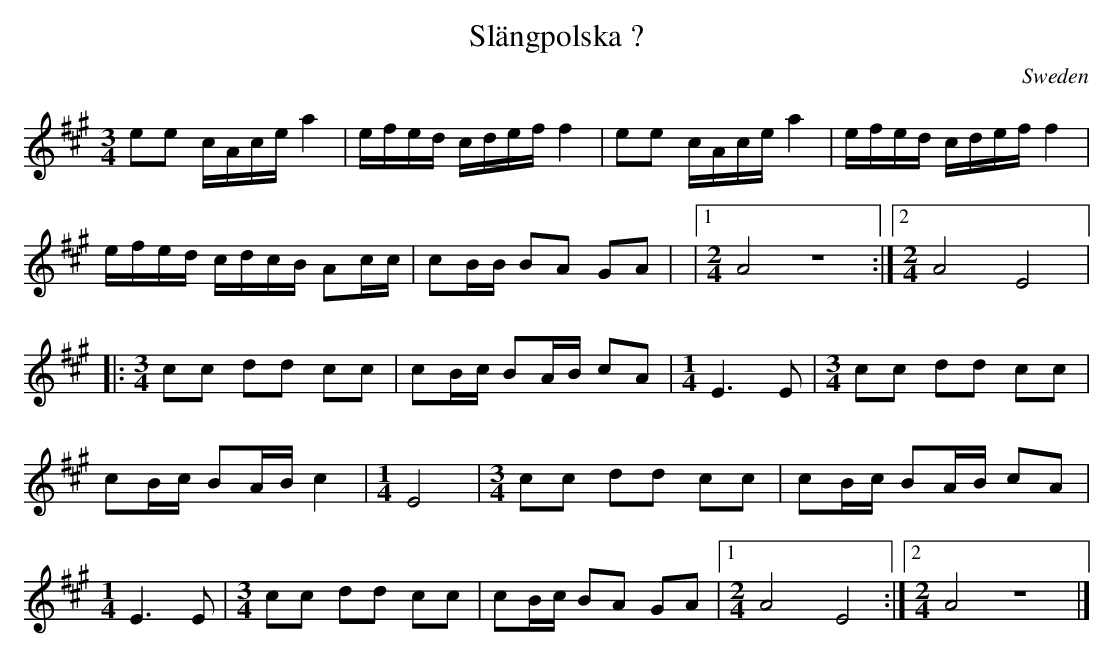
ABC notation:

X:1
T:Slängpolska ?
M:3/4
O:Sweden
K:A
ee c/A/c/e/ a2| e/f/e/d/ c/d/e/f/ f2|\
ee c/A/c/e/ a2| e/f/e/d/ c/d/e/f/ f2|\
e/f/e/d/ c/d/c/B/ Ac/c/| cB/B/ BA GA| \
|1 \
M:2/4
A4 z4 :|2 \
M:2/4
A4 E4|:\
M:3/4
cc dd cc| cB/c/ BA/B/ cA|\
M:1/4
E3E|\
M:3/4
cc dd cc| cB/c/ BA/B/ c2|\
M:1/4
E4|\
M:3/4
cc dd cc| cB/c/ BA/B/ cA|\
M:1/4
E3E|\
M:3/4
cc dd cc| cB/c/ BA GA |1\
M:2/4
A4 E4 :|2\
M:2/4
A4 z4 |]
